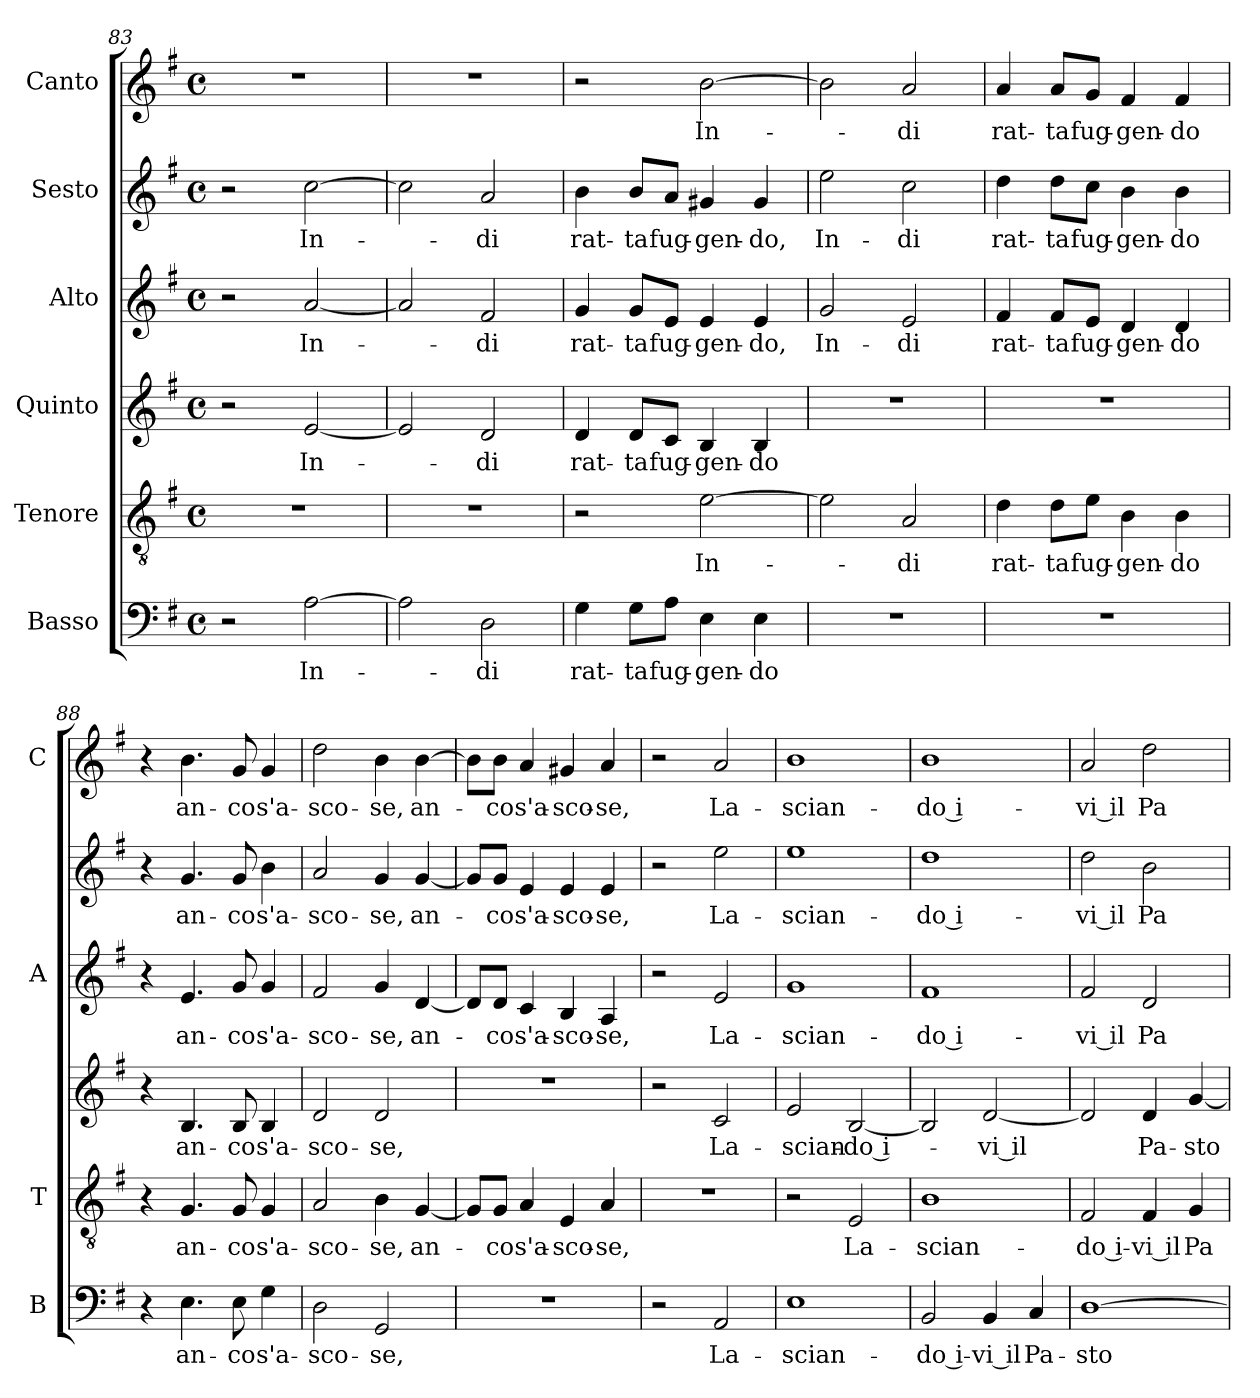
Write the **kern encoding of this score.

**kern	**text	**kern	**text	**kern	**text	**kern	**text	**kern	**text	**kern	**text
*part6	*part6	*part5	*part5	*part4	*part4	*part3	*part3	*part2	*part2	*part1	*part1
*staff6	*staff6	*staff5	*staff5	*staff4	*staff4	*staff3	*staff3	*staff2	*staff2	*staff1	*staff1
*I"Basso	*	*I"Tenore	*	*I"Quinto	*	*I"Alto	*	*I"Sesto	*	*I"Canto	*
*I'B	*	*I'T	*	*	*	*I'A	*	*	*	*I'C	*
!!LO:LB:g=z
*clefF4	*	*clefGv2	*	*clefG2	*	*clefG2	*	*clefG2	*	*clefG2	*
*k[f#]	*	*k[f#]	*	*k[f#]	*	*k[f#]	*	*k[f#]	*	*k[f#]	*
*G:	*	*G:	*	*G:	*	*G:	*	*G:	*	*G:	*
*M4/4	*	*M4/4	*	*M4/4	*	*M4/4	*	*M4/4	*	*M4/4	*
*met(c)	*	*met(c)	*	*met(c)	*	*met(c)	*	*met(c)	*	*met(c)	*
=83	=83	=83	=83	=83	=83	=83	=83	=83	=83	=83	=83
2r	.	1r	.	2r	.	2r	.	2r	.	1r	.
!	!LO:LY:b	!	!	!	!LO:LY:b	!	!LO:LY:b	!	!LO:LY:b	!	!
[2A\	In-	.	.	[2e/	In-	[2a/	In-	[2cc\	In-	.	.
=84	=84	=84	=84	=84	=84	=84	=84	=84	=84	=84	=84
2A\]	.	1r	.	2e/]	.	2a/]	.	2cc\]	.	1r	.
!	!LO:LY:b	!	!	!	!LO:LY:b	!	!LO:LY:b	!	!LO:LY:b	!	!
2D\	-di	.	.	2d/	-di	2f#/	-di	2a/	-di	.	.
=85	=85	=85	=85	=85	=85	=85	=85	=85	=85	=85	=85
!	!LO:LY:b	!	!	!	!LO:LY:b	!	!LO:LY:b	!	!LO:LY:b	!	!
4G\	rat-	2r	.	4d/	rat-	4g/	rat-	4b\	rat-	2r	.
!	!LO:LY:b	!	!	!	!LO:LY:b	!	!LO:LY:b	!	!LO:LY:b	!	!
8G\L	-ta	.	.	8d/L	-ta	8g/L	-ta	8b/L	-ta	.	.
!	!LO:LY:b	!	!	!	!LO:LY:b	!	!LO:LY:b	!	!LO:LY:b	!	!
8A\J	fug-	.	.	8c/J	fug-	8e/J	fug-	8a/J	fug-	.	.
!	!LO:LY:b	!	!LO:LY:b	!	!LO:LY:b	!	!LO:LY:b	!	!LO:LY:b	!	!LO:LY:b
4E\	-gen-	[2e\	In-	4B/	-gen-	4e/	-gen-	4g#X/	-gen-	[2b\	In-
!	!LO:LY:b	!	!	!	!LO:LY:b	!	!LO:LY:b	!	!LO:LY:b	!	!
4E\	-do	.	.	4B/	-do	4e/	-do,	4g#/	-do,	.	.
=86	=86	=86	=86	=86	=86	=86	=86	=86	=86	=86	=86
!	!	!	!	!	!	!	!LO:LY:b	!	!LO:LY:b	!	!
1r	.	2e\]	.	1r	.	2g/	In-	2ee\	In-	2b\]	.
!	!	!	!LO:LY:b	!	!	!	!LO:LY:b	!	!LO:LY:b	!	!LO:LY:b
.	.	2A/	-di	.	.	2e/	-di	2cc\	-di	2a/	-di
=87	=87	=87	=87	=87	=87	=87	=87	=87	=87	=87	=87
!	!	!	!LO:LY:b	!	!	!	!LO:LY:b	!	!LO:LY:b	!	!LO:LY:b
1r	.	4d\	rat-	1r	.	4f#/	rat-	4dd\	rat-	4a/	rat-
!	!	!	!LO:LY:b	!	!	!	!LO:LY:b	!	!LO:LY:b	!	!LO:LY:b
.	.	8d\L	-ta	.	.	8f#/L	-ta	8dd\L	-ta	8a/L	-ta
!	!	!	!LO:LY:b	!	!	!	!LO:LY:b	!	!LO:LY:b	!	!LO:LY:b
.	.	8e\J	fug-	.	.	8e/J	fug-	8cc\J	fug-	8g/J	fug-
!	!	!	!LO:LY:b	!	!	!	!LO:LY:b	!	!LO:LY:b	!	!LO:LY:b
.	.	4B\	-gen-	.	.	4d/	-gen-	4b\	-gen-	4f#/	-gen-
!	!	!	!LO:LY:b	!	!	!	!LO:LY:b	!	!LO:LY:b	!	!LO:LY:b
.	.	4B\	-do	.	.	4d/	-do	4b\	-do	4f#/	-do
=88	=88	=88	=88	=88	=88	=88	=88	=88	=88	=88	=88
4r	.	4r	.	4r	.	4r	.	4r	.	4r	.
!	!LO:LY:b	!	!LO:LY:b	!	!LO:LY:b	!	!LO:LY:b	!	!LO:LY:b	!	!LO:LY:b
4.E\	an-	4.G/	an-	4.B/	an-	4.e/	an-	4.g/	an-	4.b\	an-
!	!LO:LY:b	!	!LO:LY:b	!	!LO:LY:b	!	!LO:LY:b	!	!LO:LY:b	!	!LO:LY:b
8E\	-co	8G/	-co	8B/	-co	8g/	-co	8g/	-co	8g/	-co
!	!LO:LY:b	!	!LO:LY:b	!	!LO:LY:b	!	!LO:LY:b	!	!LO:LY:b	!	!LO:LY:b
4G\	s'a-	4G/	s'a-	4B/	s'a-	4g/	s'a-	4b\	s'a-	4g/	s'a-
=89	=89	=89	=89	=89	=89	=89	=89	=89	=89	=89	=89
!	!LO:LY:b	!	!LO:LY:b	!	!LO:LY:b	!	!LO:LY:b	!	!LO:LY:b	!	!LO:LY:b
2D\	-sco-	2A/	-sco-	2d/	-sco-	2f#/	-sco-	2a/	-sco-	2dd\	-sco-
!	!LO:LY:b	!	!LO:LY:b	!	!LO:LY:b	!	!LO:LY:b	!	!LO:LY:b	!	!LO:LY:b
2GG/	-se,	4B\	-se,	2d/	-se,	4g/	-se,	4g/	-se,	4b\	-se,
!	!	!	!LO:LY:b	!	!	!	!LO:LY:b	!	!LO:LY:b	!	!LO:LY:b
.	.	[4G/	an-	.	.	[4d/	an-	[4g/	an-	[4b\	an-
!!LO:PB:g=z
=90	=90	=90	=90	=90	=90	=90	=90	=90	=90	=90	=90
1r	.	8G/L]	.	1r	.	8d/L]	.	8g/L]	.	8b\L]	.
!	!	!	!LO:LY:b	!	!	!	!LO:LY:b	!	!LO:LY:b	!	!LO:LY:b
.	.	8G/J	-co	.	.	8d/J	-co	8g/J	-co	8b\J	-co
!	!	!	!LO:LY:b	!	!	!	!LO:LY:b	!	!LO:LY:b	!	!LO:LY:b
.	.	4A/	s'a-	.	.	4c/	s'a-	4e/	s'a-	4a/	s'a-
!	!	!	!LO:LY:b	!	!	!	!LO:LY:b	!	!LO:LY:b	!	!LO:LY:b
.	.	4E/	-sco-	.	.	4B/	-sco-	4e/	-sco-	4g#X/	-sco-
!	!	!	!LO:LY:b	!	!	!	!LO:LY:b	!	!LO:LY:b	!	!LO:LY:b
.	.	4A/	-se,	.	.	4A/	-se,	4e/	-se,	4a/	-se,
=91	=91	=91	=91	=91	=91	=91	=91	=91	=91	=91	=91
2r	.	1r	.	2r	.	2r	.	2r	.	2r	.
!	!LO:LY:b	!	!	!	!LO:LY:b	!	!LO:LY:b	!	!LO:LY:b	!	!LO:LY:b
2AA/	La-	.	.	2c/	La-	2e/	La-	2ee\	La-	2a/	La-
=92	=92	=92	=92	=92	=92	=92	=92	=92	=92	=92	=92
!	!LO:LY:b	!	!	!	!LO:LY:b	!	!LO:LY:b	!	!LO:LY:b	!	!LO:LY:b
1E	-scian-	2r	.	2e/	-scian-	1g	-scian-	1ee	-scian-	1b	-scian-
!	!	!	!LO:LY:b	!	!LO:LY:b	!	!	!	!	!	!
.	.	2E/	La-	[2B/	-do i-	.	.	.	.	.	.
=93	=93	=93	=93	=93	=93	=93	=93	=93	=93	=93	=93
!	!LO:LY:b	!	!LO:LY:b	!	!	!	!LO:LY:b	!	!LO:LY:b	!	!LO:LY:b
2BB/	-do i-	1B	-scian-	2B/]	.	1f#	-do i-	1dd	-do i-	1b	-do i-
!	!LO:LY:b	!	!	!	!LO:LY:b	!	!	!	!	!	!
4BB/	-vi il	.	.	[2d/	-vi il	.	.	.	.	.	.
!	!LO:LY:b	!	!	!	!	!	!	!	!	!	!
4C/	Pa-	.	.	.	.	.	.	.	.	.	.
=94	=94	=94	=94	=94	=94	=94	=94	=94	=94	=94	=94
!	!LO:LY:b	!	!LO:LY:b	!	!	!	!LO:LY:b	!	!LO:LY:b	!	!LO:LY:b
[1D	-sto-	2F#/	-do i-	2d/]	.	2f#/	-vi il	2dd\	-vi il	2a/	-vi il
!	!	!	!LO:LY:b	!	!LO:LY:b	!	!LO:LY:b	!	!LO:LY:b	!	!LO:LY:b
.	.	4F#/	-vi il	4d/	Pa-	2d/	Pa-	2b\	Pa-	2dd\	Pa-
!	!	!	!LO:LY:b	!	!LO:LY:b	!	!	!	!	!	!
.	.	4G/	Pa-	[4g/	-sto-	.	.	.	.	.	.
=	=	=	=	=	=	=	=	=	=	=	=
*-	*-	*-	*-	*-	*-	*-	*-	*-	*-	*-	*-
